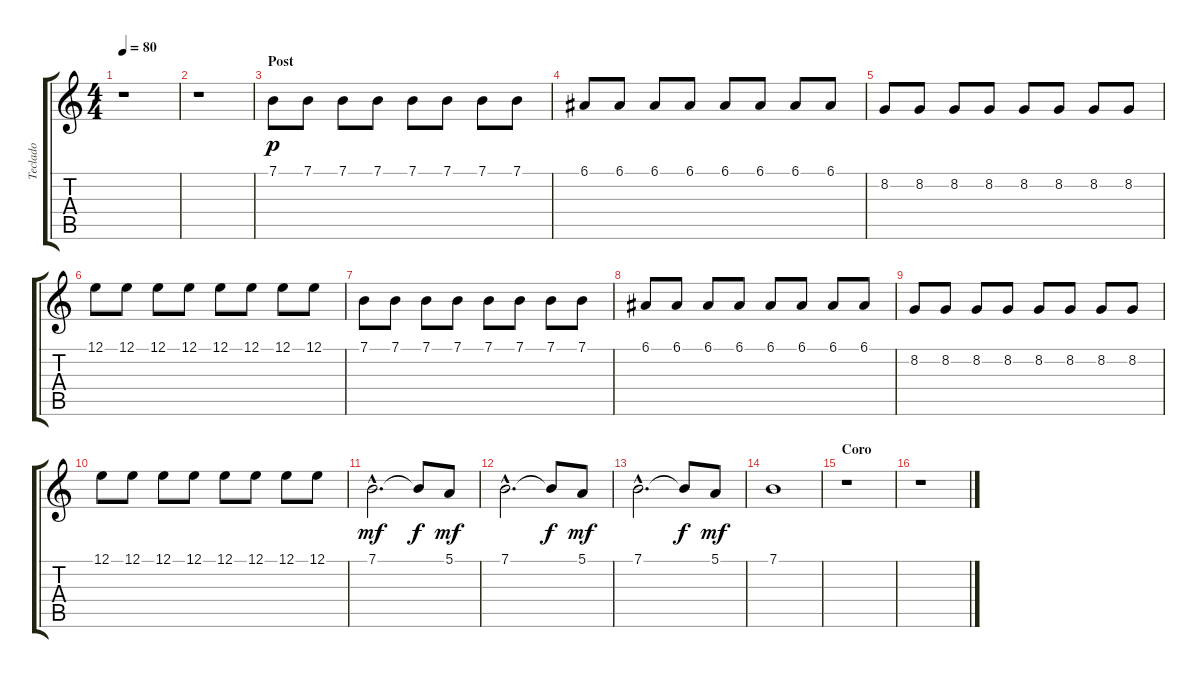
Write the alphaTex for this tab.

\track ("Teclado" "Teclado") {instrument stringensemble1}
\staff {score tabs}
\tuning (E4 B3 G3 D3 A2 E2) {hide}
\ts (4 4)
\tempo 80
\clef g2
\ks c
r.1{dy f} |
r.1 |
\section ("" "Post")
7.1.8{dy p instrument synthbrass2} 7.1.8 7.1.8 7.1.8 7.1.8 7.1.8 7.1.8 7.1.8 |
6.1.8 6.1.8 6.1.8 6.1.8 6.1.8 6.1.8 6.1.8 6.1.8 |
8.2.8 8.2.8 8.2.8 8.2.8 8.2.8 8.2.8 8.2.8 8.2.8 |
12.1.8 12.1.8 12.1.8 12.1.8 12.1.8 12.1.8 12.1.8 12.1.8 |
7.1.8{instrument synthbrass2} 7.1.8 7.1.8 7.1.8 7.1.8 7.1.8 7.1.8 7.1.8 |
6.1.8 6.1.8 6.1.8 6.1.8 6.1.8 6.1.8 6.1.8 6.1.8 |
8.2.8 8.2.8 8.2.8 8.2.8 8.2.8 8.2.8 8.2.8 8.2.8 |
12.1.8 12.1.8 12.1.8 12.1.8 12.1.8 12.1.8 12.1.8 12.1.8 |
7.1{hac}.2{d dy mf instrument recorder} 7.1{t}.8{dy f} 5.1.8{dy mf} |
7.1{hac}.2{d} 7.1{t}.8{dy f} 5.1.8{dy mf} |
7.1{hac}.2{d} 7.1{t}.8{dy f} 5.1.8{dy mf} |
7.1.1 |
\section ("" "Coro")
r.1 |
r.1
